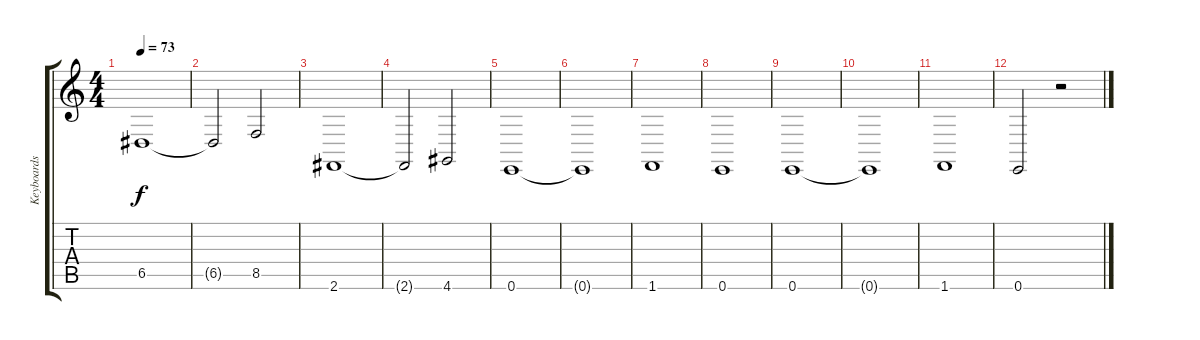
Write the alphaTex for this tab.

\track ("Keyboards 4" "Keyboards ") {instrument synthstrings1}
\staff {score tabs}
\tuning (E4 B3 G3 D3 A2 E2) {hide}
\ts (4 4)
\tempo 73
\clef g2
\ks c
6.5.1{dy f} |
6.5{t}.2 8.5.2 |
2.6.1 |
2.6{t}.2 4.6.2 |
0.6.1 |
0.6{t}.1 |
1.6.1 |
0.6.1 |
0.6.1 |
0.6{t}.1 |
1.6.1 |
0.6.2 r.2
